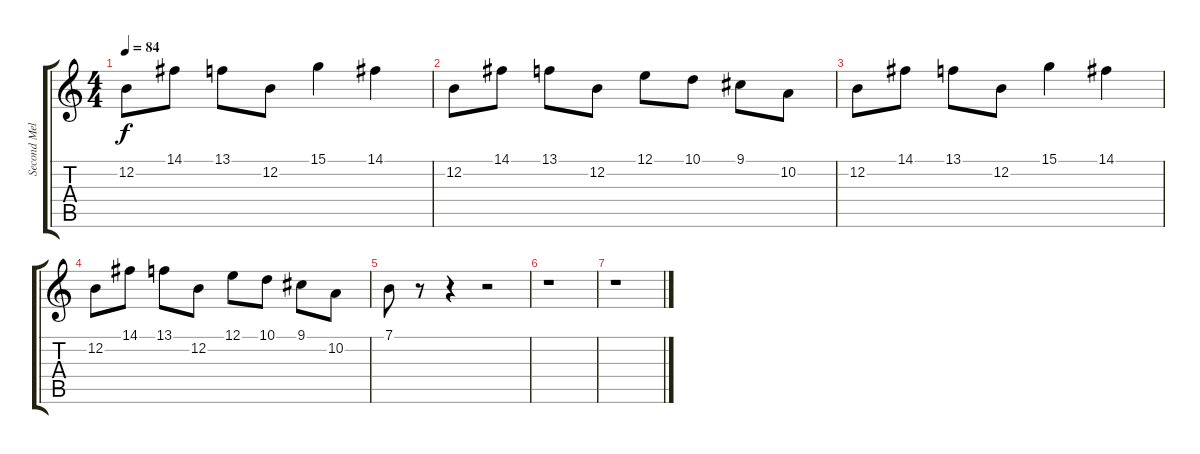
\track ("Second Melody" "Second Mel") {instrument lead3calliope}
\staff {score tabs}
\tuning (E4 B3 G3 D3 A2 E2) {hide}
\ts (4 4)
\tempo 84
\clef g2
\ks c
12.2.8{dy f} 14.1.8 13.1.8 12.2.8 15.1.4 14.1.4 |
12.2.8 14.1.8 13.1.8 12.2.8 12.1.8 10.1.8 9.1.8 10.2.8 |
12.2.8 14.1.8 13.1.8 12.2.8 15.1.4 14.1.4 |
12.2.8 14.1.8 13.1.8 12.2.8 12.1.8 10.1.8 9.1.8 10.2.8 |
7.1.8 r.8 r.4 r.2 |
r.1 |
r.1
